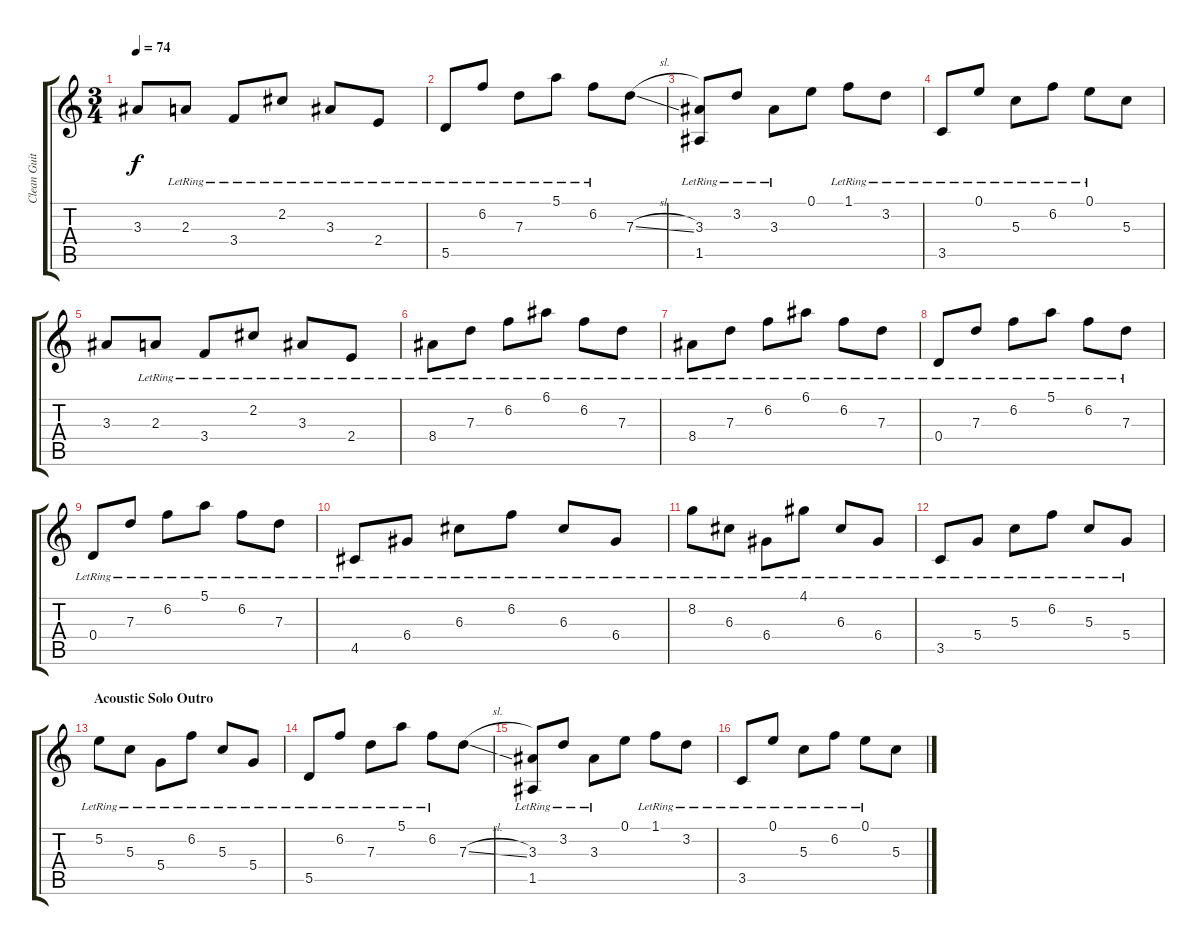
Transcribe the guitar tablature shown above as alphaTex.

\track ("Clean Guitar" "Clean Guit") {instrument electricguitarjazz}
\staff {score tabs}
\tuning (E4 B3 G3 D3 A2 D2) {hide}
\ts (3 4)
\tempo 74
\clef g2
\ks c
3.3.8{dy f} 2.3{lr}.8 3.4{lr}.8 2.2{lr}.8 3.3{lr}.8 2.4{lr}.8 |
5.5{lr}.8 6.2{lr}.8 7.3{lr}.8 5.1{lr}.8 6.2{lr}.8 7.3{sl}.8 |
(3.3{lr} 1.5{lr}).8 3.2{lr}.8 3.3{lr}.8 0.1.8 1.1{lr}.8 3.2{lr}.8 |
3.5{lr}.8 0.1{lr}.8 5.3{lr}.8 6.2{lr}.8 0.1{lr}.8 5.3.8 |
3.3.8 2.3{lr}.8 3.4{lr}.8 2.2{lr}.8 3.3{lr}.8 2.4{lr}.8 |
8.4{lr}.8 7.3{lr}.8 6.2{lr}.8 6.1{lr}.8 6.2{lr}.8 7.3{lr}.8 |
8.4{lr}.8 7.3{lr}.8 6.2{lr}.8 6.1{lr}.8 6.2{lr}.8 7.3{lr}.8 |
0.4{lr}.8 7.3{lr}.8 6.2{lr}.8 5.1{lr}.8 6.2{lr}.8 7.3{lr}.8 |
0.4{lr}.8 7.3{lr}.8 6.2{lr}.8 5.1{lr}.8 6.2{lr}.8 7.3{lr}.8 |
4.5{lr}.8 6.4{lr}.8 6.3{lr}.8 6.2{lr}.8 6.3{lr}.8 6.4{lr}.8 |
8.2{lr}.8 6.3{lr}.8 6.4{lr}.8 4.1{lr}.8 6.3{lr}.8 6.4{lr}.8 |
3.5{lr}.8 5.4{lr}.8 5.3{lr}.8 6.2{lr}.8 5.3{lr}.8 5.4{lr}.8 |
\section ("" "Acoustic Solo Outro")
5.2{lr}.8 5.3{lr}.8 5.4{lr}.8 6.2{lr}.8 5.3{lr}.8 5.4{lr}.8 |
5.5{lr}.8 6.2{lr}.8 7.3{lr}.8 5.1{lr}.8 6.2{lr}.8 7.3{sl}.8 |
(3.3{lr} 1.5{lr}).8 3.2{lr}.8 3.3{lr}.8 0.1.8 1.1{lr}.8 3.2{lr}.8 |
3.5{lr}.8 0.1{lr}.8 5.3{lr}.8 6.2{lr}.8 0.1{lr}.8 5.3.8
